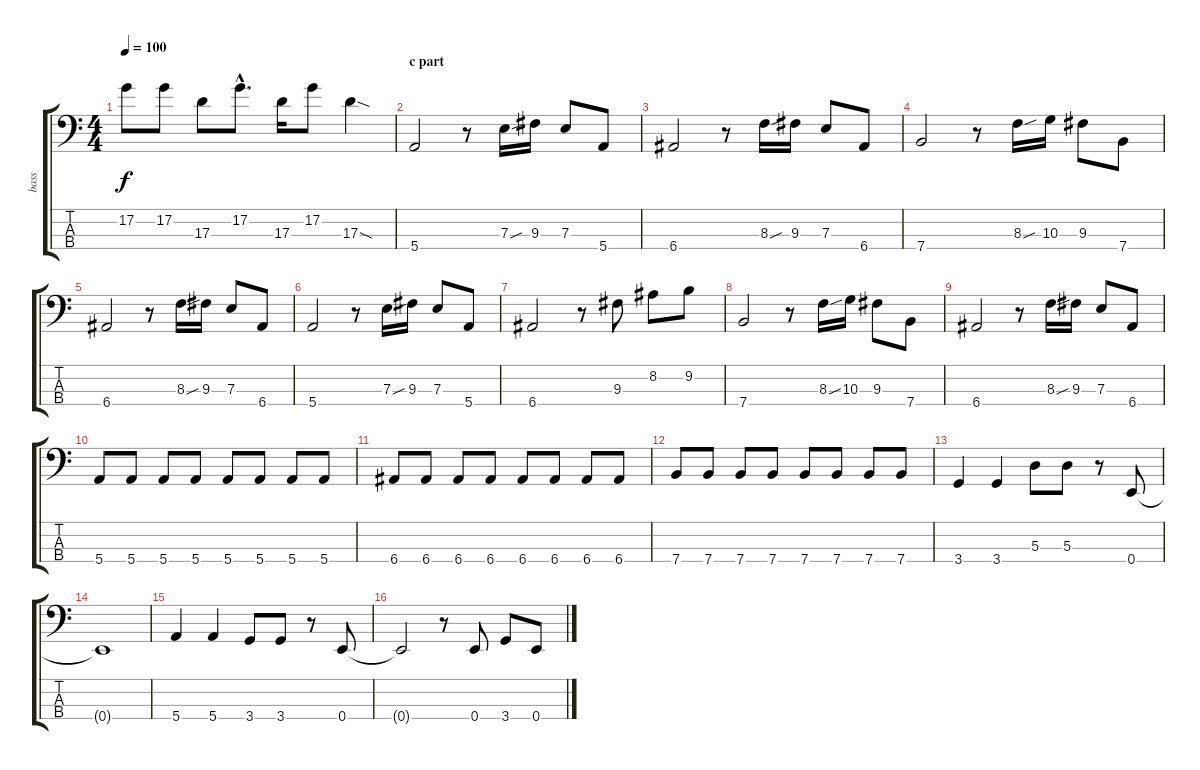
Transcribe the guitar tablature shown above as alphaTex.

\track ("bass" "bass") {instrument electricbassfinger}
\staff {score tabs}
\tuning (G2 D2 A1 E1) {hide}
\ts (4 4)
\tempo 100
\clef f4
\ks c
17.2.8{dy f} 17.2.8 17.3.8 17.2{hac}.8{d} 17.3.16 17.2.8 17.3{sod}.4 |
\section ("" "c part")
5.4.2 r.8 7.3{sou}.16 9.3.16 7.3.8 5.4.8 |
6.4.2 r.8 8.3{sou}.16 9.3.16 7.3.8 6.4.8 |
7.4.2 r.8 8.3{sou}.16 10.3.16 9.3.8 7.4.8 |
6.4.2 r.8 8.3{sou}.16 9.3.16 7.3.8 6.4.8 |
5.4.2 r.8 7.3{sou}.16 9.3.16 7.3.8 5.4.8 |
6.4.2 r.8 9.3.8 8.2.8 9.2.8 |
7.4.2 r.8 8.3{sou}.16 10.3.16 9.3.8 7.4.8 |
6.4.2 r.8 8.3{sou}.16 9.3.16 7.3.8 6.4.8 |
5.4.8 5.4.8 5.4.8 5.4.8 5.4.8 5.4.8 5.4.8 5.4.8 |
6.4.8 6.4.8 6.4.8 6.4.8 6.4.8 6.4.8 6.4.8 6.4.8 |
7.4.8 7.4.8 7.4.8 7.4.8 7.4.8 7.4.8 7.4.8 7.4.8 |
3.4.4 3.4.4 5.3.8 5.3.8 r.8 0.4.8 |
0.4{t}.1 |
5.4.4 5.4.4 3.4.8 3.4.8 r.8 0.4.8 |
0.4{t}.2 r.8 0.4.8 3.4.8 0.4.8
